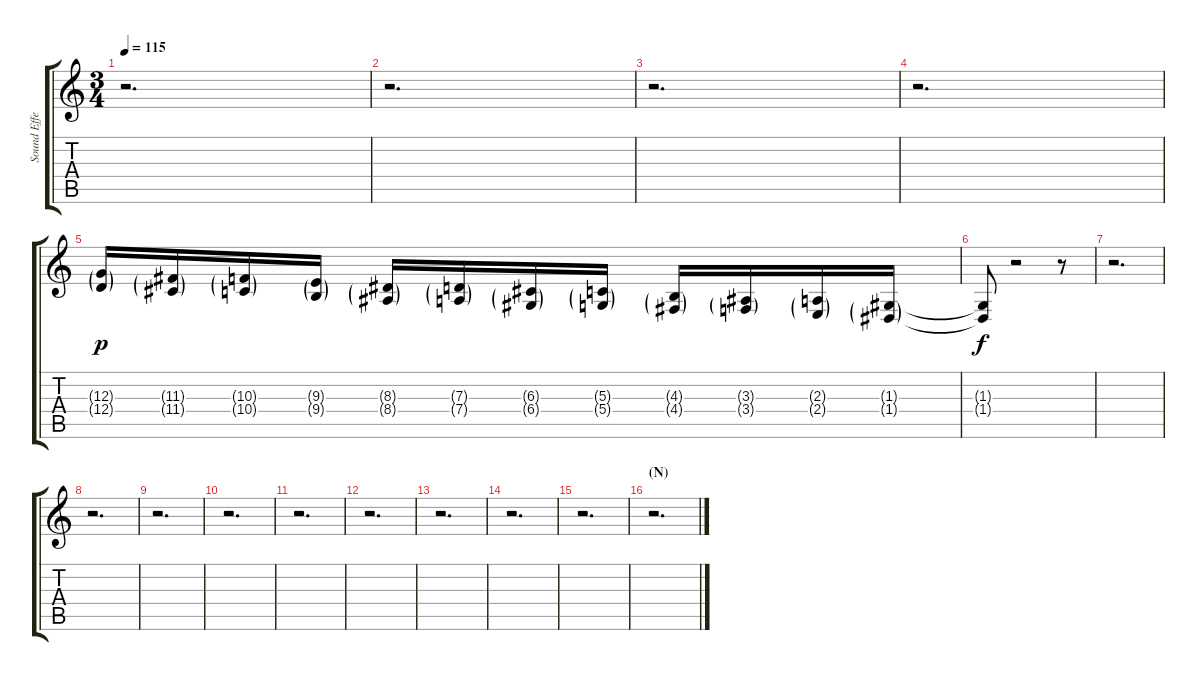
\track ("Sound Effects" "Sound Effe") {instrument reversecymbal}
\staff {score tabs}
\tuning (E4 B3 G3 D3 A2 E2) {hide}
\ts (3 4)
\tempo 115
\clef g2
\ks c
r.2{d dy mf} |
r.2{d} |
r.2{d} |
r.2{d} |
(12.3{g} 12.4{g}).16{dy p} (11.3{g} 11.4{g}).16 (10.3{g} 10.4{g}).16 (9.3{g} 9.4{g}).16 (8.3{g} 8.4{g}).16 (7.3{g} 7.4{g}).16 (6.3{g} 6.4{g}).16 (5.3{g} 5.4{g}).16 (4.3{g} 4.4{g}).16 (3.3{g} 3.4{g}).16 (2.3{g} 2.4{g}).16 (1.3{g} 1.4{g}).16 |
(1.3{t} 1.4{t}).8{dy f} r.2 r.8 |
r.2{d} |
r.2{d} |
r.2{d} |
r.2{d} |
r.2{d} |
r.2{d} |
r.2{d} |
r.2{d} |
r.2{d} |
\section ("" "(N)")
r.2{d}
